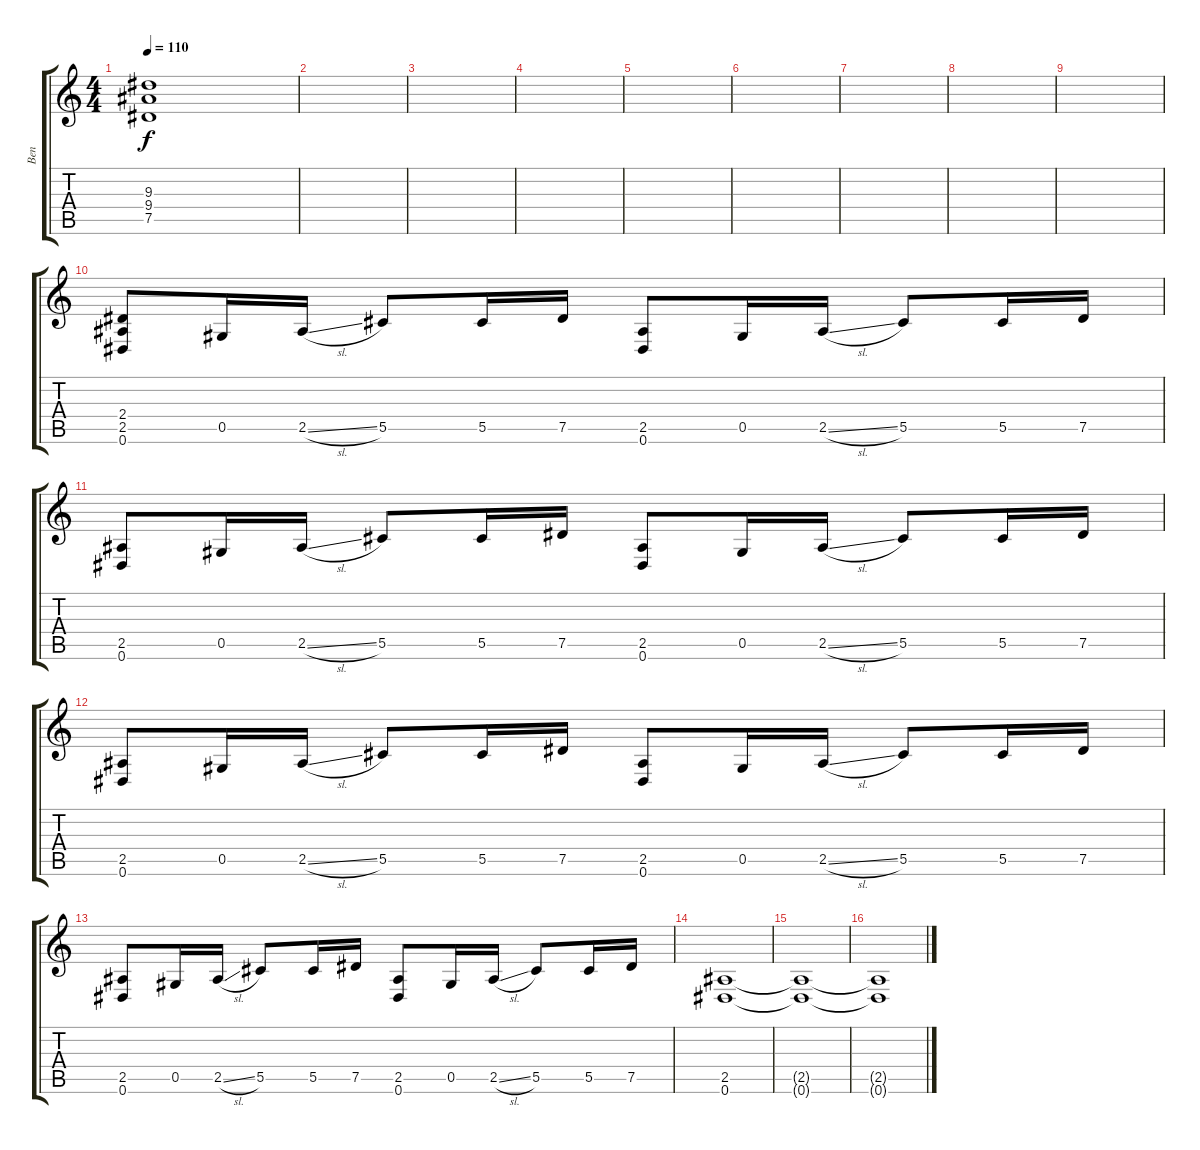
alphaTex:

\track ("Ben" "Ben") {instrument overdrivenguitar}
\staff {score tabs}
\tuning (Eb4 Bb3 Gb3 Db3 Ab2 Eb2) {hide}
\ts (4 4)
\tempo 110
\clef g2
\ks c
(9.3 9.4 7.5).1{dy f volume 5} |
|
|
|
|
|
|
|
|
(2.4 2.5 0.6).8{volume 16} 0.5.16 2.5{sl}.16 5.5.8 5.5.16 7.5.16 (2.5 0.6).8 0.5.16 2.5{sl}.16 5.5.8 5.5.16 7.5.16 |
(2.5 0.6).8 0.5.16 2.5{sl}.16 5.5.8 5.5.16 7.5.16 (2.5 0.6).8 0.5.16 2.5{sl}.16 5.5.8 5.5.16 7.5.16 |
(2.5 0.6).8 0.5.16 2.5{sl}.16 5.5.8 5.5.16 7.5.16 (2.5 0.6).8 0.5.16 2.5{sl}.16 5.5.8 5.5.16 7.5.16 |
(2.5 0.6).8 0.5.16 2.5{sl}.16 5.5.8 5.5.16 7.5.16 (2.5 0.6).8 0.5.16 2.5{sl}.16 5.5.8 5.5.16 7.5.16 |
(2.5 0.6).1 |
(2.5{t} 0.6{t}).1 |
(2.5{t} 0.6{t}).1
